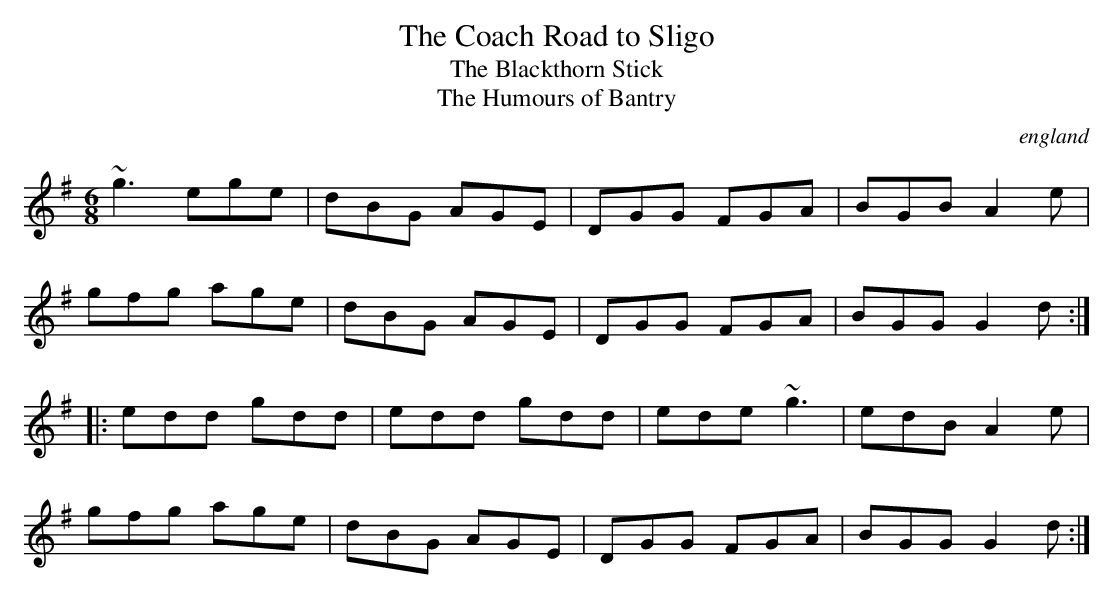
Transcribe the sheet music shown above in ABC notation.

X:1
T:Coach Road to Sligo, The
T:Blackthorn Stick, The
T:Humours of Bantry, The
O:england
M:6/8
L:1/8
K:G
~g3 ege|dBG AGE|DGG FGA|BGB A2e|
gfg age|dBG AGE|DGG FGA|BGG G2d:|
|:edd gdd|edd gdd|ede ~g3|edB A2e|
gfg age|dBG AGE|DGG FGA|BGG G2d:|
